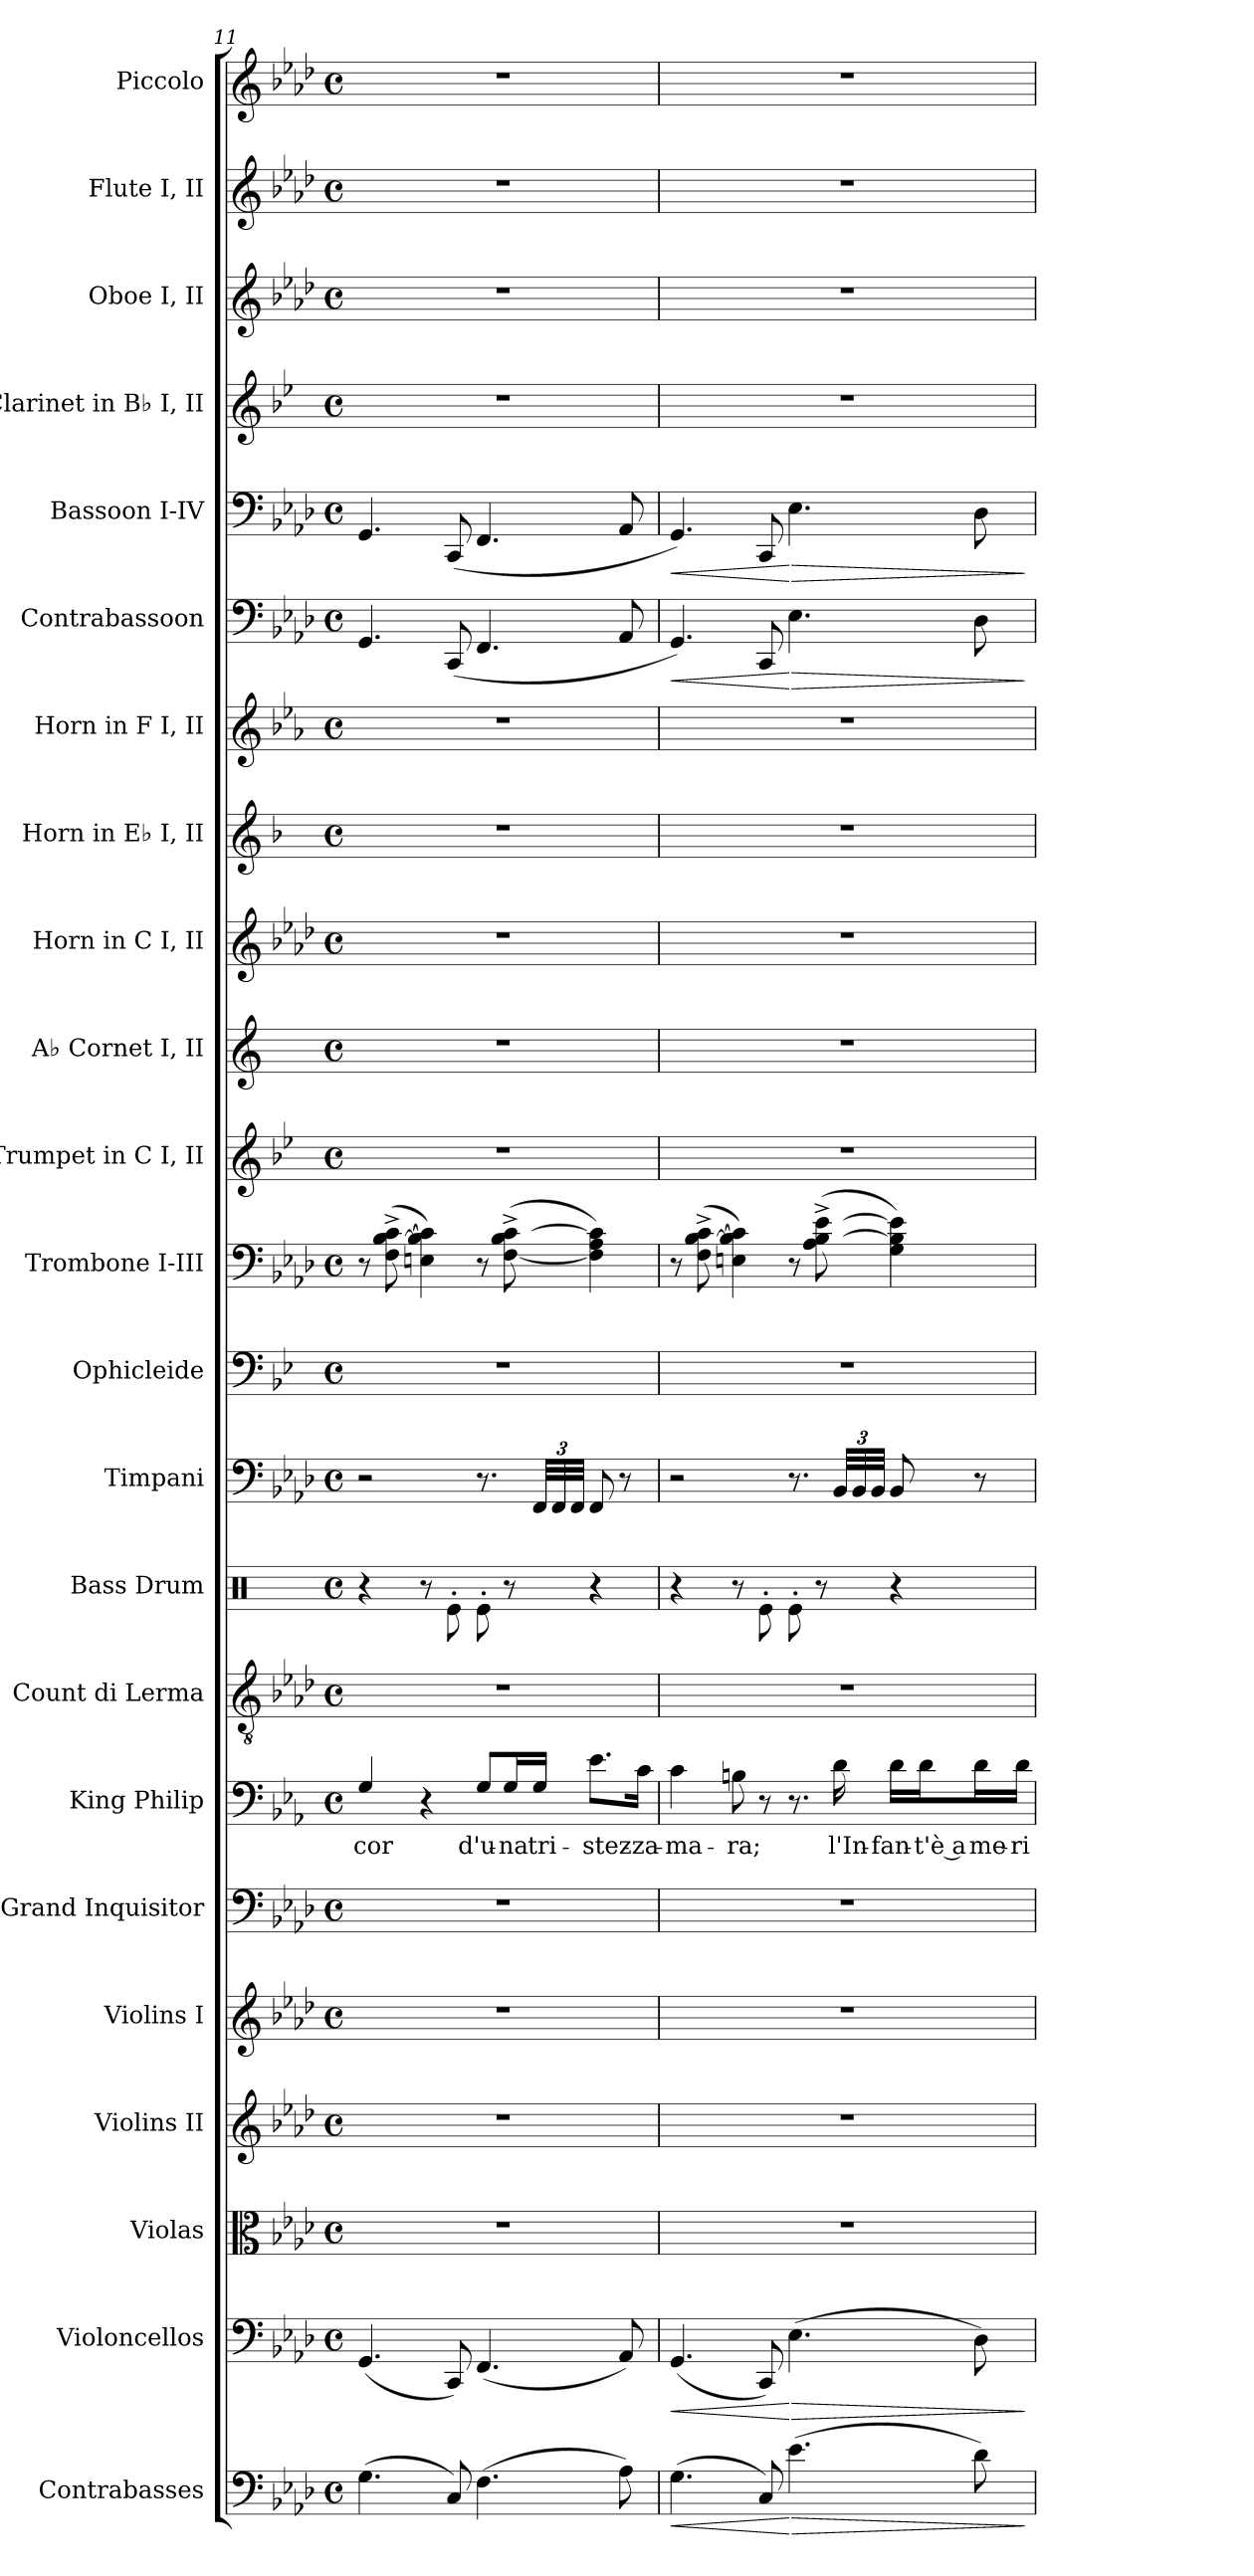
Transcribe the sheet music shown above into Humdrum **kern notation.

**kern	**dynam	**kern	**dynam	**kern	**kern	**kern	**kern	**kern	**text	**kern	**kern	**kern	**kern	**kern	**kern	**kern	**kern	**kern	**kern	**kern	**dynam	**kern	**dynam	**kern	**kern	**kern	**kern
*part23	*part23	*part22	*part22	*part21	*part20	*part19	*part18	*part17	*part17	*part16	*part15	*part14	*part13	*part12	*part11	*part10	*part9	*part8	*part7	*part6	*part6	*part5	*part5	*part4	*part3	*part2	*part1
*staff23	*staff23	*staff22	*staff22	*staff21	*staff20	*staff19	*staff18	*staff17	*staff17	*staff16	*staff15	*staff14	*staff13	*staff12	*staff11	*staff10	*staff9	*staff8	*staff7	*staff6	*staff6	*staff5	*staff5	*staff4	*staff3	*staff2	*staff1
*I"Contrabasses	*	*I"Violoncellos	*	*I"Violas	*I"Violins II	*I"Violins I	*I"Grand Inquisitor	*I"King Philip	*	*I"Count di Lerma	*I"Bass Drum	*I"Timpani	*I"Ophicleide	*I"Trombone I-III	*I"Trumpet in C I, II	*I"A♭ Cornet I, II	*I"Horn in C I, II	*I"Horn in E♭ I, II	*I"Horn in F I, II	*I"Contrabassoon	*	*I"Bassoon I-IV	*	*I"Clarinet in B♭ I, II	*I"Oboe I, II	*I"Flute I, II	*I"Piccolo
*I'Cb.	*	*I'Vc.	*	*I'Vla.	*I'Vln. II	*I'Vln. I	*I'G.I.	*I'K.P.	*	*I'di L.	*I'BD	*I'Timp.	*I'Oph.	*I'Tbn. I-III	*	*I'A ♭ Cnt. I, II	*	*	*	*I'Cbsn.	*	*I'Bsn. I-IV	*	*	*I'Ob. I, II	*I'Fl. I, II	*I'Picc.
!!LO:PB:g=z
*clefF4	*	*clefF4	*	*clefC3	*clefG2	*clefG2	*clefF4	*clefF4	*	*clefGv2	*clefX	*clefF4	*clefF4	*clefF4	*clefG2	*clefG2	*clefG2	*clefG2	*clefG2	*clefF4	*	*clefF4	*	*clefG2	*clefG2	*clefG2	*clefG2
*ITrd7c12	*	*	*	*	*	*	*	*ITrd4c7	*	*	*	*	*ITrd1c2	*	*ITrd1c2	*ITrd2c4	*ITrd7c12	*ITrd5c9	*ITrd4c7	*ITrd7c12	*	*	*	*ITrd1c2	*	*	*ITrd-7c-12
*k[b-e-a-d-]	*	*k[b-e-a-d-]	*	*k[b-e-a-d-]	*k[b-e-a-d-]	*k[b-e-a-d-]	*k[b-e-a-d-]	*k[b-e-a-d-]	*	*k[b-e-a-d-]	*k[]	*k[b-e-a-d-]	*k[b-e-a-d-]	*k[b-e-a-d-]	*k[b-e-a-d-]	*k[b-e-a-d-]	*k[b-e-a-d-]	*k[b-e-a-d-]	*k[b-e-a-d-]	*k[b-e-a-d-]	*	*k[b-e-a-d-]	*	*k[b-e-a-d-]	*k[b-e-a-d-]	*k[b-e-a-d-]	*k[b-e-a-d-]
*M4/4	*	*M4/4	*	*M4/4	*M4/4	*M4/4	*M4/4	*M4/4	*	*M4/4	*M4/4	*M4/4	*M4/4	*M4/4	*M4/4	*M4/4	*M4/4	*M4/4	*M4/4	*M4/4	*	*M4/4	*	*M4/4	*M4/4	*M4/4	*M4/4
*met(c)	*	*met(c)	*	*met(c)	*met(c)	*met(c)	*met(c)	*met(c)	*	*met(c)	*met(c)	*met(c)	*met(c)	*met(c)	*met(c)	*met(c)	*met(c)	*met(c)	*met(c)	*met(c)	*	*met(c)	*	*met(c)	*met(c)	*met(c)	*met(c)
=11	=11	=11	=11	=11	=11	=11	=11	=11	=11	=11	=11	=11	=11	=11	=11	=11	=11	=11	=11	=11	=11	=11	=11	=11	=11	=11	=11
!	!	!	!	!	!	!	!	!	!LO:LY:b	!	!	!	!	!	!	!	!	!	!	!	!	!	!	!	!	!	!
(>4.GG\	.	(<4.GG/	.	1r	1r	1r	1r	4C/	cor	1r	4r	2r	1r	8r	1r	1r	1r	1r	1r	4.GGG/	.	4.GG/	.	1r	1r	1r	1r
.	.	.	.	.	.	.	.	.	.	.	.	.	.	(<8F\^ [8B-\^ [8c\^	.	.	.	.	.	.	.	.	.	.	.	.	.
.	.	.	.	.	.	.	.	4r	.	.	8r	.	.	4En\ 4B-\] 4c\])	.	.	.	.	.	.	.	.	.	.	.	.	.
8CC/)	.	8CC/)	.	.	.	.	.	.	.	.	8Re'\	.	.	.	.	.	.	.	.	(<8CCC/	.	(<8CC/	.	.	.	.	.
!	!	!	!	!	!	!	!	!	!LO:LY:b	!	!	!	!	!	!	!	!	!	!	!	!	!	!	!	!	!	!
(>4.FF\	.	(<4.FF/	.	.	.	.	.	8C/L	d'u-	.	8Re'\	8.r	.	8r	.	.	.	.	.	4.FFF/	.	4.FF/	.	.	.	.	.
!	!	!	!	!	!	!	!	!	!LO:LY:b	!	!	!	!	!	!	!	!	!	!	!	!	!	!	!	!	!	!
.	.	.	.	.	.	.	.	16C/L	-na	.	8r	.	.	(<[8F\^ 8B-\^ [8c\^	.	.	.	.	.	.	.	.	.	.	.	.	.
!	!	!	!	!	!	!	!	!	!LO:LY:b	!	!	!	!	!	!	!	!	!	!	!	!	!	!	!	!	!	!
*	*	*	*	*	*	*	*	*	*	*	*	*Xbrackettup	*	*	*	*	*	*	*	*	*	*	*	*	*	*	*
.	.	.	.	.	.	.	.	16C/JJ	tri-	.	.	48FF/LLL	.	.	.	.	.	.	.	.	.	.	.	.	.	.	.
.	.	.	.	.	.	.	.	.	.	.	.	48FF/	.	.	.	.	.	.	.	.	.	.	.	.	.	.	.
.	.	.	.	.	.	.	.	.	.	.	.	48FF/JJJ	.	.	.	.	.	.	.	.	.	.	.	.	.	.	.
!	!	!	!	!	!	!	!	!	!LO:LY:b	!	!	!	!	!	!	!	!	!	!	!	!	!	!	!	!	!	!
.	.	.	.	.	.	.	.	8.A-\L	-stez-	.	4r	8FF/	.	4F\] 4A-\ 4c\])	.	.	.	.	.	.	.	.	.	.	.	.	.
8AA-\)	.	8AA-/)	.	.	.	.	.	.	.	.	.	8r	.	.	.	.	.	.	.	8AAA-/	.	8AA-/	.	.	.	.	.
!	!	!	!	!	!	!	!	!	!LO:LY:b	!	!	!	!	!	!	!	!	!	!	!	!	!	!	!	!	!	!
.	.	.	.	.	.	.	.	16F\Jk	-za-	.	.	.	.	.	.	.	.	.	.	.	.	.	.	.	.	.	.
=12	=12	=12	=12	=12	=12	=12	=12	=12	=12	=12	=12	=12	=12	=12	=12	=12	=12	=12	=12	=12	=12	=12	=12	=12	=12	=12	=12
!	!LO:HP:b	!	!LO:HP:b	!	!	!	!	!	!LO:LY:b	!	!	!	!	!	!	!	!	!	!	!	!LO:HP:b	!	!LO:HP:b	!	!	!	!
(>4.GG\	<	(<4.GG/	<	1r	1r	1r	1r	4F\	-ma-	1r	4r	2r	1r	8r	1r	1r	1r	1r	1r	4.GGG/)	<	4.GG/)	<	1r	1r	1r	1r
.	.	.	.	.	.	.	.	.	.	.	.	.	.	(<8F\^ [8B-\^ [8c\^	.	.	.	.	.	.	.	.	.	.	.	.	.
!	!	!	!	!	!	!	!	!	!LO:LY:b	!	!	!	!	!	!	!	!	!	!	!	!	!	!	!	!	!	!
.	.	.	.	.	.	.	.	8En\	-ra;	.	8r	.	.	4En\ 4B-\] 4c\])	.	.	.	.	.	.	.	.	.	.	.	.	.
8CC/)	.	8CC/)	.	.	.	.	.	8r	.	.	8Re'\	.	.	.	.	.	.	.	.	8CCC/	.	8CC/	.	.	.	.	.
!	!LO:HP:n=1:b	!	!LO:HP:n=1:b	!	!	!	!	!	!	!	!	!	!	!	!	!	!	!	!	!	!LO:HP:n=1:b	!	!LO:HP:n=1:b	!	!	!	!
(>4.E-\	[ >	(>4.E-\	[ >	.	.	.	.	8.r	.	.	8Re'\	8.r	.	8r	.	.	.	.	.	4.EE-\	[ >	4.E-\	[ >	.	.	.	.
.	.	.	.	.	.	.	.	.	.	.	8r	.	.	(<8A-\^ [8B-\^ [8e-i\^	.	.	.	.	.	.	.	.	.	.	.	.	.
!	!	!	!	!	!	!	!	!	!LO:LY:b	!	!	!	!	!	!	!	!	!	!	!	!	!	!	!	!	!	!
.	.	.	.	.	.	.	.	16G\	l'In-	.	.	48BB-/LLL	.	.	.	.	.	.	.	.	.	.	.	.	.	.	.
.	.	.	.	.	.	.	.	.	.	.	.	48BB-/	.	.	.	.	.	.	.	.	.	.	.	.	.	.	.
.	.	.	.	.	.	.	.	.	.	.	.	48BB-/JJJ	.	.	.	.	.	.	.	.	.	.	.	.	.	.	.
!	!	!	!	!	!	!	!	!	!LO:LY:b	!	!	!	!	!	!	!	!	!	!	!	!	!	!	!	!	!	!
.	.	.	.	.	.	.	.	16G\LL	-fan-	.	4r	8BB-/	.	4G\ 4B-\] 4e-\])	.	.	.	.	.	.	.	.	.	.	.	.	.
!	!	!	!	!	!	!	!	!	!LO:LY:b	!	!	!	!	!	!	!	!	!	!	!	!	!	!	!	!	!	!
.	.	.	.	.	.	.	.	16G\J	t'è a	.	.	.	.	.	.	.	.	.	.	.	.	.	.	.	.	.	.
!	!	!	!	!	!	!	!	!	!LO:LY:b	!	!	!	!	!	!	!	!	!	!	!	!	!	!	!	!	!	!
8D-\)	.	8D-\)	.	.	.	.	.	16G\L	me-	.	.	8r	.	.	.	.	.	.	.	8DD-\	.	8D-\	.	.	.	.	.
!	!	!	!	!	!	!	!	!	!LO:LY:b	!	!	!	!	!	!	!	!	!	!	!	!	!	!	!	!	!	!
.	.	.	.	.	.	.	.	16G\JJ	-ri-	.	.	.	.	.	.	.	.	.	.	.	.	.	.	.	.	.	.
.	]	.	]	.	.	.	.	.	.	.	.	.	.	.	.	.	.	.	.	.	]	.	]	.	.	.	.
=	=	=	=	=	=	=	=	=	=	=	=	=	=	=	=	=	=	=	=	=	=	=	=	=	=	=	=
*-	*-	*-	*-	*-	*-	*-	*-	*-	*-	*-	*-	*-	*-	*-	*-	*-	*-	*-	*-	*-	*-	*-	*-	*-	*-	*-	*-
